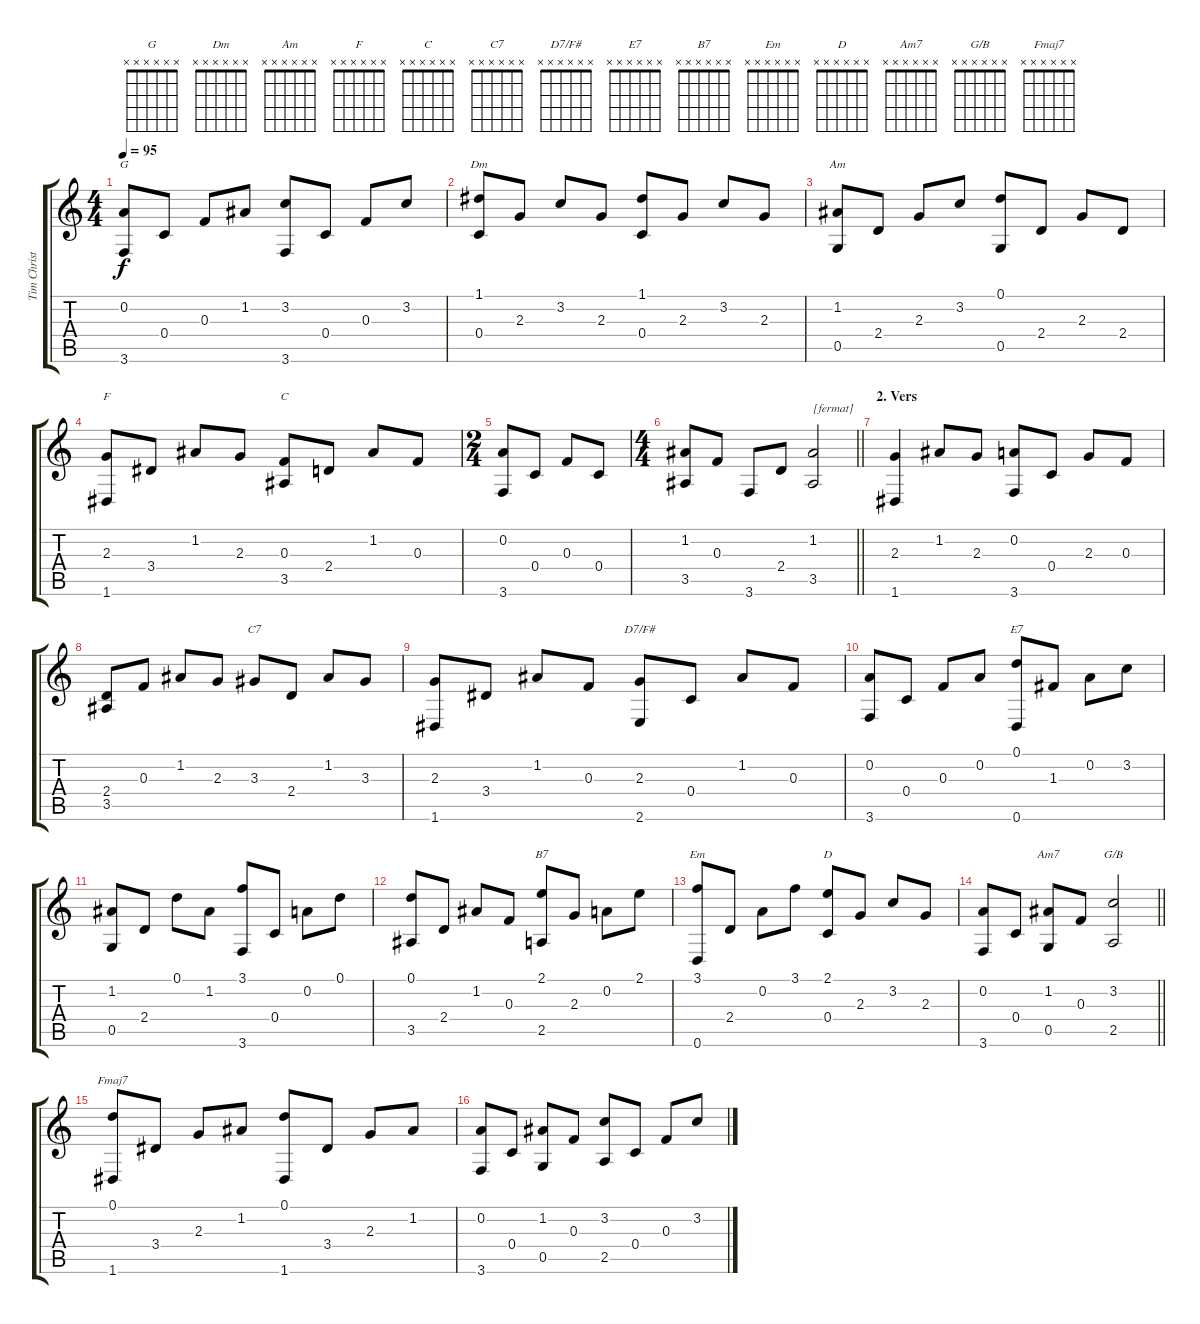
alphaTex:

\track ("Tim Christensen, steel-stringed acoustic" "Tim Christ") {instrument acousticguitarsteel}
\staff {score tabs}
\tuning (D4 A3 F3 C3 G2 D2) {hide}
\chord ("G" x x x x x x)
\chord ("Dm" x x x x x x)
\chord ("Am" x x x x x x)
\chord ("F" x x x x x x)
\chord ("C" x x x x x x)
\chord ("C7" x x x x x x)
\chord ("D7/F#" x x x x x x)
\chord ("E7" x x x x x x)
\chord ("B7" x x x x x x)
\chord ("Em" x x x x x x)
\chord ("D" x x x x x x)
\chord ("Am7" x x x x x x)
\chord ("G/B" x x x x x x)
\chord ("Fmaj7" x x x x x x)
\ts (4 4)
\tempo 95
\clef g2
\ks c
(0.2 3.6).8{ch "G" dy f} 0.4.8 0.3.8 1.2.8 (3.2 3.6).8 0.4.8 0.3.8 3.2.8 |
(1.1 0.4).8{ch "Dm"} 2.3.8 3.2.8 2.3.8 (1.1 0.4).8 2.3.8 3.2.8 2.3.8 |
(1.2 0.5).8{ch "Am"} 2.4.8 2.3.8 3.2.8 (0.1 0.5).8 2.4.8 2.3.8 2.4.8 |
(2.3 1.6).8{ch "F"} 3.4.8 1.2.8 2.3.8 (0.3 3.5).8{ch "C"} 2.4.8 1.2.8 0.3.8 |
\ts (2 4)
(0.2 3.6).8 0.4.8 0.3.8 0.4.8 |
\ts (4 4)
\barLineRight lightlight
(1.2 3.5).8 0.3.8 3.6.8 2.4.8 (1.2 3.5).2{txt "[fermat]"} |
\section ("" "2. Vers")
(2.3 1.6).4 1.2.8 2.3.8 (0.2 3.6).8 0.4.8 2.3.8 0.3.8 |
(2.4 3.5).8 0.3.8 1.2.8 2.3.8 3.3.8{ch "C7"} 2.4.8 1.2.8 3.3.8 |
(2.3 1.6).8 3.4.8 1.2.8 0.3.8 (2.3 2.6).8{ch "D7/F#"} 0.4.8 1.2.8 0.3.8 |
(0.2 3.6).8 0.4.8 0.3.8 0.2.8 (0.1 0.6).8{ch "E7"} 1.3.8 0.2.8 3.2.8 |
(1.2 0.5).8 2.4.8 0.1.8 1.2.8 (3.1 3.6).8 0.4.8 0.2.8 0.1.8 |
(0.1 3.5).8 2.4.8 1.2.8 0.3.8 (2.1 2.5).8{ch "B7"} 2.3.8 0.2.8 2.1.8 |
(3.1 0.6).8{ch "Em"} 2.4.8 0.2.8 3.1.8 (2.1 0.4).8{ch "D"} 2.3.8 3.2.8 2.3.8 |
\barLineRight lightlight
(0.2 3.6).8 0.4.8 (1.2 0.5).8{ch "Am7"} 0.3.8 (3.2 2.5).2{ch "G/B"} |
(0.1 1.6).8{ch "Fmaj7"} 3.4.8 2.3.8 1.2.8 (0.1 1.6).8 3.4.8 2.3.8 1.2.8 |
(0.2 3.6).8 0.4.8 (1.2 0.5).8 0.3.8 (3.2 2.5).8 0.4.8 0.3.8 3.2.8
